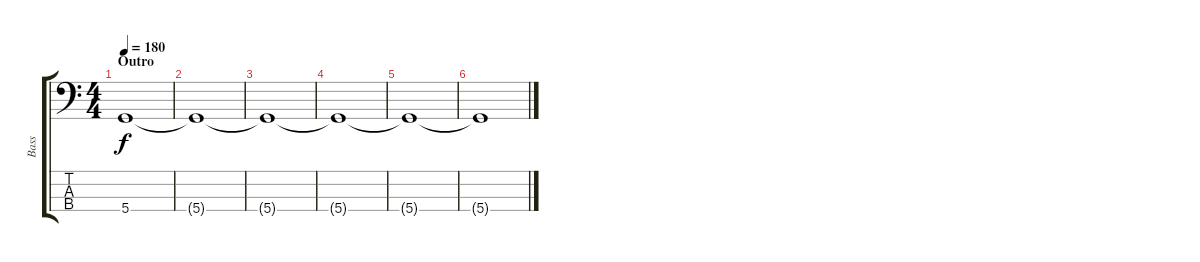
\track ("Bass" "Bass") {instrument electricbassfinger}
\staff {score tabs}
\tuning (G2 D2 A1 D1) {hide}
\ts (4 4)
\section ("" "Outro")
\tempo 180
\clef f4
\ks c
5.4.1{dy f} |
5.4{t}.1 |
5.4{t}.1 |
5.4{t}.1 |
5.4{t}.1 |
5.4{t}.1
